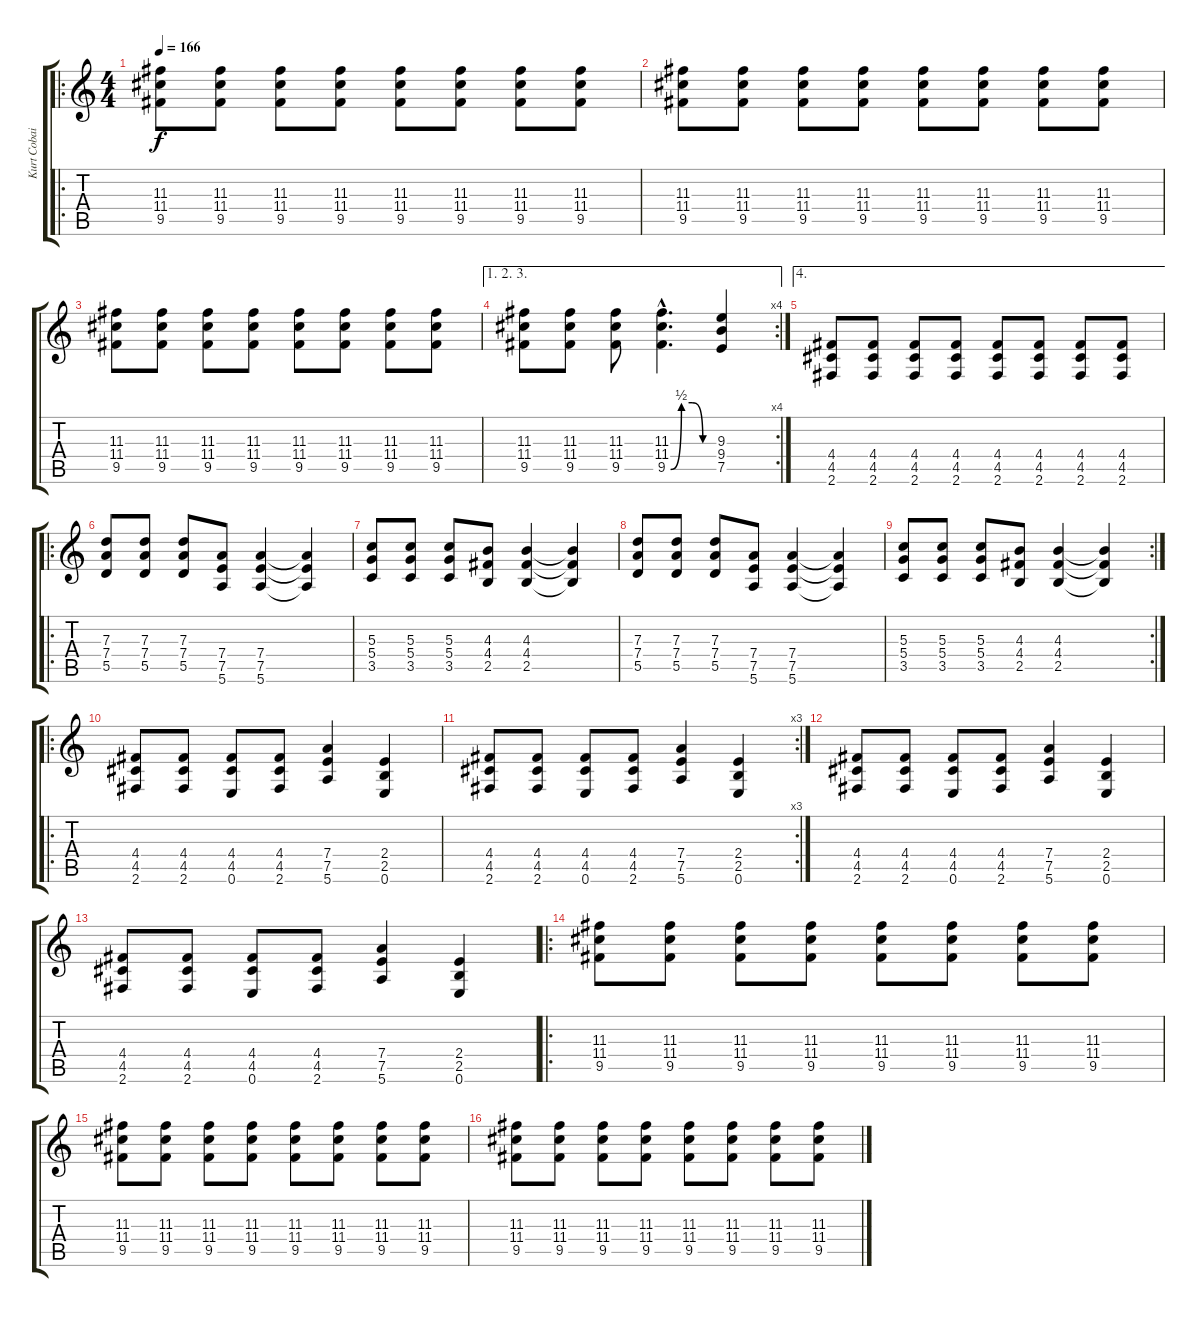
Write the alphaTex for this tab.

\track ("Kurt Cobain" "Kurt Cobai") {instrument distortionguitar}
\staff {score tabs}
\tuning (E4 B3 G3 D3 A2 E2) {hide}
\ro
\ts (4 4)
\tempo 166
\clef g2
\ks c
(11.3 11.4 9.5).8{dy f} (11.3 11.4 9.5).8 (11.3 11.4 9.5).8 (11.3 11.4 9.5).8 (11.3 11.4 9.5).8 (11.3 11.4 9.5).8 (11.3 11.4 9.5).8 (11.3 11.4 9.5).8 |
(11.3 11.4 9.5).8 (11.3 11.4 9.5).8 (11.3 11.4 9.5).8 (11.3 11.4 9.5).8 (11.3 11.4 9.5).8 (11.3 11.4 9.5).8 (11.3 11.4 9.5).8 (11.3 11.4 9.5).8 |
(11.3 11.4 9.5).8 (11.3 11.4 9.5).8 (11.3 11.4 9.5).8 (11.3 11.4 9.5).8 (11.3 11.4 9.5).8 (11.3 11.4 9.5).8 (11.3 11.4 9.5).8 (11.3 11.4 9.5).8 |
\ae (1 2 3)
\rc 4
(11.3 11.4 9.5).8 (11.3 11.4 9.5).8 (11.3 11.4 9.5).8 (11.3{hac} 11.4{hac} 9.5{be (custom 0 0 15 2 30 2 45 0 60 0) hac}).4{d} (9.3 9.4 7.5).4 |
\ae 4
(4.4 4.5 2.6).8 (4.4 4.5 2.6).8 (4.4 4.5 2.6).8 (4.4 4.5 2.6).8 (4.4 4.5 2.6).8 (4.4 4.5 2.6).8 (4.4 4.5 2.6).8 (4.4 4.5 2.6).8 |
\ro
(7.3 7.4 5.5).8 (7.3 7.4 5.5).8 (7.3 7.4 5.5).8 (7.4 7.5 5.6).8 (7.4 7.5 5.6).4 (7.4{t} 7.5{t} 5.6{t}).4 |
(5.3 5.4 3.5).8 (5.3 5.4 3.5).8 (5.3 5.4 3.5).8 (4.3 4.4 2.5).8 (4.3 4.4 2.5).4 (4.3{t} 4.4{t} 2.5{t}).4 |
(7.3 7.4 5.5).8 (7.3 7.4 5.5).8 (7.3 7.4 5.5).8 (7.4 7.5 5.6).8 (7.4 7.5 5.6).4 (7.4{t} 7.5{t} 5.6{t}).4 |
\rc 2
(5.3 5.4 3.5).8 (5.3 5.4 3.5).8 (5.3 5.4 3.5).8 (4.3 4.4 2.5).8 (4.3 4.4 2.5).4 (4.3{t} 4.4{t} 2.5{t}).4 |
\ro
(4.4 4.5 2.6).8 (4.4 4.5 2.6).8 (4.4 4.5 0.6).8 (4.4 4.5 2.6).8 (7.4 7.5 5.6).4 (2.4 2.5 0.6).4 |
\rc 3
(4.4 4.5 2.6).8 (4.4 4.5 2.6).8 (4.4 4.5 0.6).8 (4.4 4.5 2.6).8 (7.4 7.5 5.6).4 (2.4 2.5 0.6).4 |
(4.4 4.5 2.6).8 (4.4 4.5 2.6).8 (4.4 4.5 0.6).8 (4.4 4.5 2.6).8 (7.4 7.5 5.6).4 (2.4 2.5 0.6).4 |
(4.4 4.5 2.6).8 (4.4 4.5 2.6).8 (4.4 4.5 0.6).8 (4.4 4.5 2.6).8 (7.4 7.5 5.6).4 (2.4 2.5 0.6).4 |
\ro
(11.3 11.4 9.5).8 (11.3 11.4 9.5).8 (11.3 11.4 9.5).8 (11.3 11.4 9.5).8 (11.3 11.4 9.5).8 (11.3 11.4 9.5).8 (11.3 11.4 9.5).8 (11.3 11.4 9.5).8 |
(11.3 11.4 9.5).8 (11.3 11.4 9.5).8 (11.3 11.4 9.5).8 (11.3 11.4 9.5).8 (11.3 11.4 9.5).8 (11.3 11.4 9.5).8 (11.3 11.4 9.5).8 (11.3 11.4 9.5).8 |
(11.3 11.4 9.5).8 (11.3 11.4 9.5).8 (11.3 11.4 9.5).8 (11.3 11.4 9.5).8 (11.3 11.4 9.5).8 (11.3 11.4 9.5).8 (11.3 11.4 9.5).8 (11.3 11.4 9.5).8
